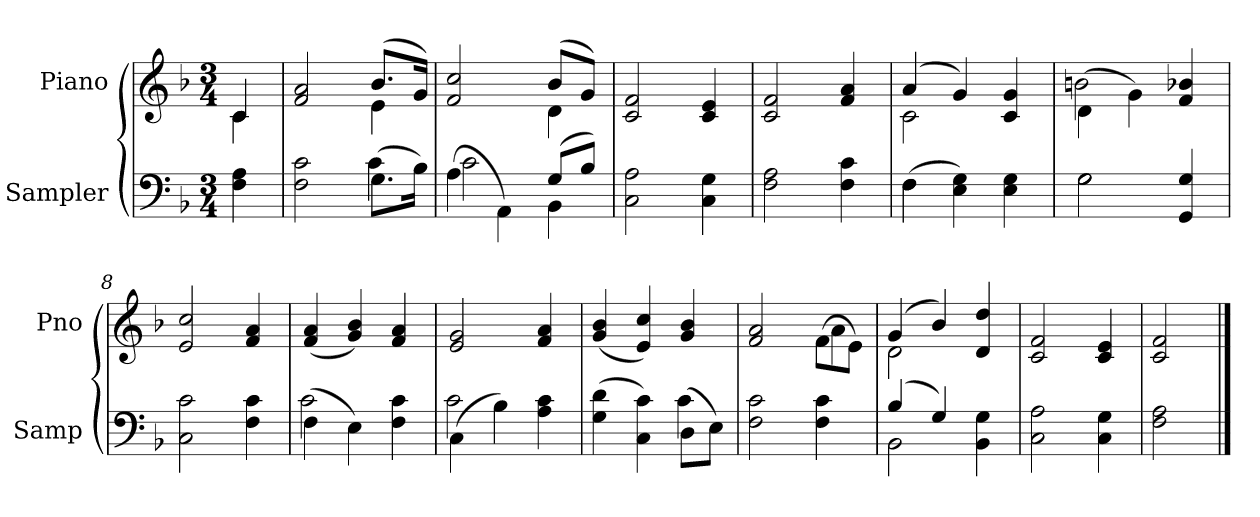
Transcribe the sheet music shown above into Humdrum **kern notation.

**kern	**kern
*part2	*part1
*staff2	*staff1
*I"Sampler	*I"Piano
*I'Samp	*I'Pno
*clefF4	*clefG2
*k[b-]	*k[b-]
*F:	*F:
*M3/4	*M3/4
=1	=1
*	*^
4F 4A	4c/	4c
=2	=2	=2
*^	*	*
2F 2c	2ryy	2f 2a	2ryy
(8.G\L	4c	(8.b-/L	4e
16B-\Jk)	.	16g/Jk)	.
=3	=3	=3	=3
(4A\	2c	2f 2cc	2ryy
4AA\)	.	.	.
(8G/L	4BB-	(8b-/L	4d
8B-/J)	.	8g/J)	.
*v	*v	*	*
*	*v	*v
=4	=4
2C 2A	2c 2f
4C 4G	4c 4e
=5	=5
2F 2A	2c 2f
4F 4c	4f 4a
=6	=6
*^	*^
(4F\	4F	(4a/	2c
4E 4G)	2ryy	4g/)	.
4E 4G	.	4c 4g	4ryy
=7	=7	=7	=7
2G\	2G	(4d\	2bn
.	.	4g\)	.
4GG 4G	4ryy	4f 4b-	4ryy
*v	*v	*	*
*	*v	*v
=8	=8
2C\ 2c\	2e 2cc
4F 4c	4f 4a
=9	=9
*^	*
(4F\	2c	(4f 4a
4E\)	.	4g 4b-)
4F 4c	4ryy	4f 4a
=10	=10	=10
(4C\	2c	2e 2g
4B-\)	.	.
4A 4c	4ryy	4f 4a
=11	=11	=11
(4G 4d	2ryy	(4g 4b-
4C 4c)	.	4e 4cc)
(8D\L	4c	4g 4b-
8E\J)	.	.
*v	*v	*
=12	=12
*	*^
2F 2c	2f 2a	2ryy
4F 4c	(8f\L	4a
.	8e\J)	.
=13	=13	=13
*^	*	*
(4B-/	2BB-	(4g/	2d
4G/)	.	4b-/)	.
4BB- 4G	4ryy	4d 4dd	4ryy
*v	*v	*	*
*	*v	*v
=14	=14
2C 2A	2c 2f
4C 4G	4c 4e
=15	=15
2F 2A	2c 2f
==	==
*-	*-
